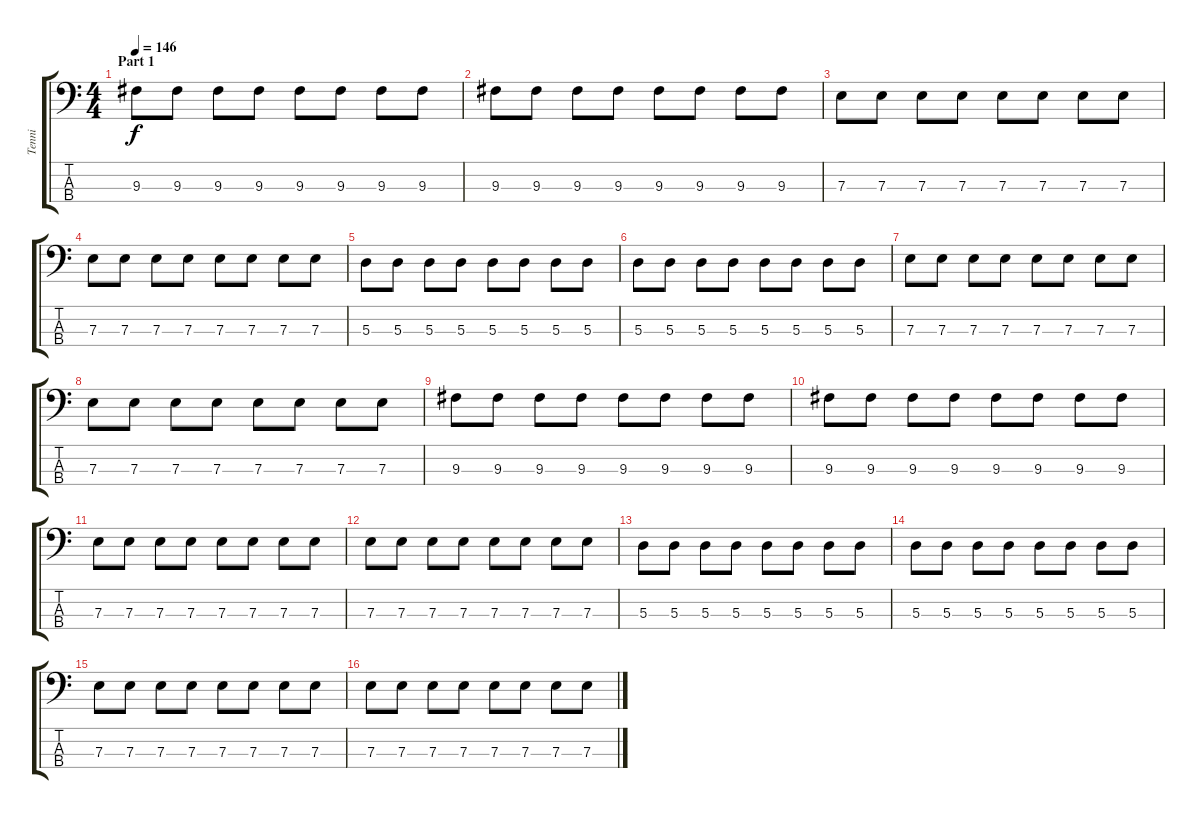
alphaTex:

\track ("Tenni" "Tenni") {instrument electricbassfinger}
\staff {score tabs}
\tuning (G2 D2 A1 E1) {hide}
\ts (4 4)
\section ("" "Part 1")
\tempo 146
\clef f4
\ks c
9.3.8{dy f instrument electricbassfinger} 9.3.8 9.3.8 9.3.8 9.3.8 9.3.8 9.3.8 9.3.8 |
9.3.8 9.3.8 9.3.8 9.3.8 9.3.8 9.3.8 9.3.8 9.3.8 |
7.3.8 7.3.8 7.3.8 7.3.8 7.3.8 7.3.8 7.3.8 7.3.8 |
7.3.8 7.3.8 7.3.8 7.3.8 7.3.8 7.3.8 7.3.8 7.3.8 |
5.3.8 5.3.8 5.3.8 5.3.8 5.3.8 5.3.8 5.3.8 5.3.8 |
5.3.8 5.3.8 5.3.8 5.3.8 5.3.8 5.3.8 5.3.8 5.3.8 |
7.3.8 7.3.8 7.3.8 7.3.8 7.3.8 7.3.8 7.3.8 7.3.8 |
7.3.8 7.3.8 7.3.8 7.3.8 7.3.8 7.3.8 7.3.8 7.3.8 |
9.3.8 9.3.8 9.3.8 9.3.8 9.3.8 9.3.8 9.3.8 9.3.8 |
9.3.8 9.3.8 9.3.8 9.3.8 9.3.8 9.3.8 9.3.8 9.3.8 |
7.3.8 7.3.8 7.3.8 7.3.8 7.3.8 7.3.8 7.3.8 7.3.8 |
7.3.8 7.3.8 7.3.8 7.3.8 7.3.8 7.3.8 7.3.8 7.3.8 |
5.3.8 5.3.8 5.3.8 5.3.8 5.3.8 5.3.8 5.3.8 5.3.8 |
5.3.8 5.3.8 5.3.8 5.3.8 5.3.8 5.3.8 5.3.8 5.3.8 |
7.3.8 7.3.8 7.3.8 7.3.8 7.3.8 7.3.8 7.3.8 7.3.8 |
7.3.8 7.3.8 7.3.8 7.3.8 7.3.8 7.3.8 7.3.8 7.3.8
